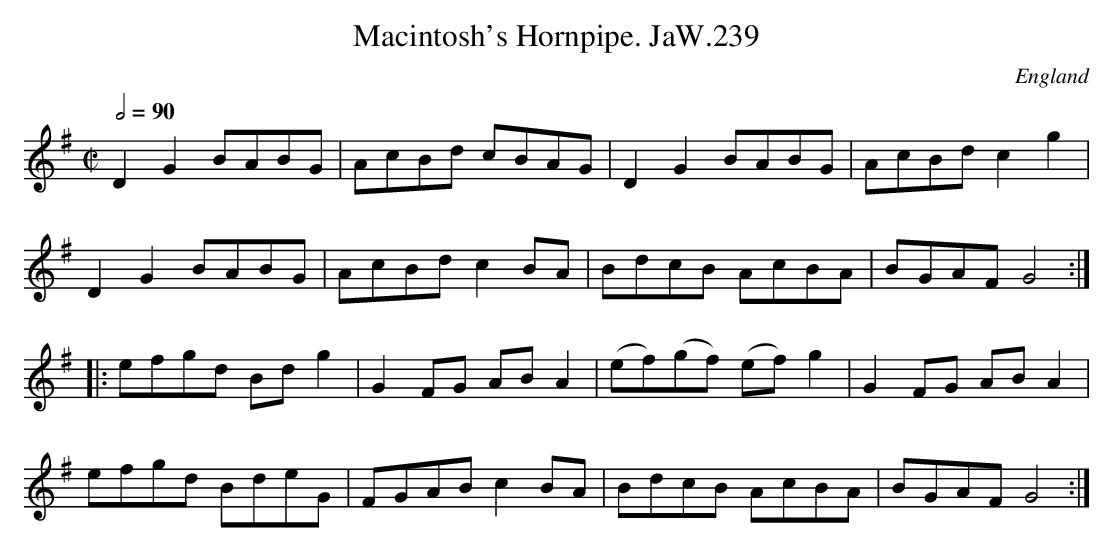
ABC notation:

X:1
T:Macintosh's Hornpipe. JaW.239
L:1/8
M:C|
O:England
Q:1/2=90
K:G
D2G2 BABG|AcBd cBAG|D2G2 BABG|AcBd c2g2|!
D2G2 BABG|AcBd c2BA|BdcB AcBA|BGAF G4:|!
|:efgd Bdg2|G2FG ABA2|(ef)(gf) (ef)g2|G2FG ABA2|!
efgd BdeG|FGAB c2BA|BdcB AcBA|BGAF G4:|
